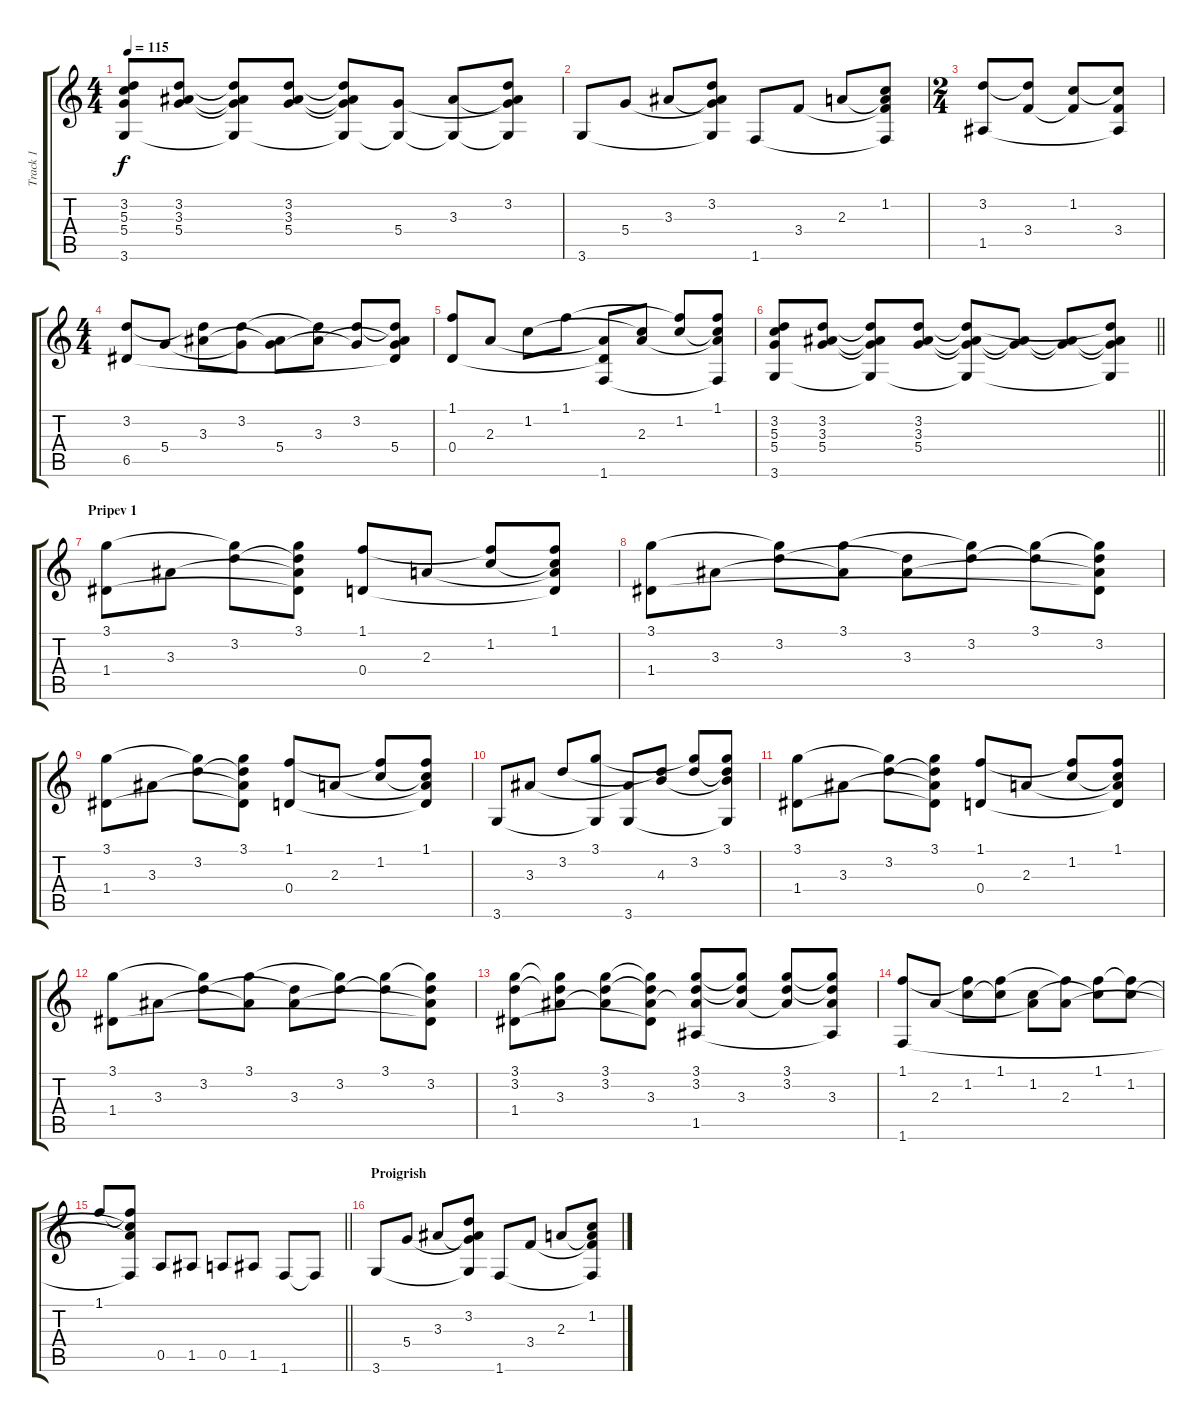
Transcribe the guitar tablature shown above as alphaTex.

\track ("Track 1" "Track 1") {instrument acousticguitarsteel}
\staff {score tabs}
\tuning (E4 B3 G3 D3 A2 E2) {hide}
\ts (4 4)
\tempo 115
\clef g2
\ks c
(3.2 5.3 5.4 3.6).8{dy f} (3.2 3.3 5.4).8 (3.2{t} 3.3{t} 5.4{t} 3.6{t}).8 (3.2 3.3 5.4).8 (3.2{t} 3.3{t} 5.4{t} 3.6{t}).8 (5.4 3.6{t}).8 (3.3 3.6{t}).8 (3.2 3.3{t} 5.4{t} 3.6{t}).8 |
3.6.8 5.4.8 3.3.8 (3.2 3.3{t} 5.4{t} 3.6{t}).8 1.6.8 3.4.8 2.3.8 (1.2 2.3{t} 3.4{t} 1.6{t}).8 |
\ts (2 4)
(3.2 1.5).8 (3.2{t} 3.4).8 (1.2 3.4{t}).8 (1.2{t} 3.4 1.5{t}).8 |
\ts (4 4)
(3.2 6.5).8 5.4.8 (3.2{t} 3.3).8 (3.2 5.4{t}).8 (3.3{t} 5.4).8 (3.2{t} 3.3).8 (3.2 5.4{t}).8 (3.2{t} 3.3{t} 5.4 6.5{t}).8 |
(1.1 0.4).8 2.3.8 1.2.8 1.1.8 (2.3{t} 0.4{t} 1.6).8 (1.2{t} 2.3).8 (1.1{t} 1.2).8 (1.1 1.2{t} 2.3{t} 1.6{t}).8 |
\barLineRight lightlight
(3.2 5.3 5.4 3.6).8 (3.2 3.3 5.4).8 (3.2{t} 3.3{t} 5.4{t} 3.6{t}).8 (3.2 3.3 5.4).8 (3.2{t} 3.3{t} 5.4{t} 3.6{t}).8 (3.3{t} 5.4{t}).8 (3.3{t} 5.4{t}).8 (3.2{t} 3.3{t} 5.4{t} 3.6{t}).8 |
\section ("" "Pripev 1")
(3.1 1.4).8 3.3.8 (3.1{t} 3.2).8 (3.1 3.2{t} 3.3{t} 1.4{t}).8 (1.1 0.4).8 2.3.8 (1.1{t} 1.2).8 (1.1 1.2{t} 2.3{t} 0.4{t}).8 |
(3.1 1.4).8 3.3.8 (3.1{t} 3.2).8 (3.1 3.3{t}).8 (3.2{t} 3.3).8 (3.1{t} 3.2).8 (3.1 3.2{t}).8 (3.1{t} 3.2 3.3{t} 1.4{t}).8 |
(3.1 1.4).8 3.3.8 (3.1{t} 3.2).8 (3.1 3.2{t} 3.3{t} 1.4{t}).8 (1.1 0.4).8 2.3.8 (1.1{t} 1.2).8 (1.1 1.2{t} 2.3{t} 0.4{t}).8 |
3.6.8 3.3.8 3.2.8 (3.1 3.6{t}).8 (3.3{t} 3.6).8 (3.2{t} 4.3).8 (3.1{t} 3.2).8 (3.1 3.2{t} 4.3{t} 3.6{t}).8 |
(3.1 1.4).8 3.3.8 (3.1{t} 3.2).8 (3.1 3.2{t} 3.3{t} 1.4{t}).8 (1.1 0.4).8 2.3.8 (1.1{t} 1.2).8 (1.1 1.2{t} 2.3{t} 0.4{t}).8 |
(3.1 1.4).8 3.3.8 (3.1{t} 3.2).8 (3.1 3.3{t}).8 (3.2{t} 3.3).8 (3.1{t} 3.2).8 (3.1 3.2{t}).8 (3.1{t} 3.2 3.3{t} 1.4{t}).8 |
(3.1 3.2 1.4).8 (3.1{t} 3.2{t} 3.3).8 (3.1 3.2 3.3{t}).8 (3.1{t} 3.2{t} 3.3 1.4{t}).8 (3.1 3.2 3.3{t} 1.5).8 (3.1{t} 3.2{t} 3.3).8 (3.1 3.2 3.3{t}).8 (3.1{t} 3.2{t} 3.3 1.5{t}).8 |
(1.1 1.6).8 2.3.8 (1.1{t} 1.2).8 (1.1 1.2{t}).8 (1.2 2.3{t}).8 (1.1{t} 2.3).8 (1.1 1.2{t}).8 (1.1{t} 1.2).8 |
\barLineRight lightlight
1.1.8 (1.1{t} 1.2{t} 2.3{t} 1.6{t}).8 0.5.8 1.5.8 0.5.8 1.5.8 1.6.8 1.6{t}.8 |
\section ("" "Proigrish")
3.6.8 5.4.8 3.3.8 (3.2 3.3{t} 5.4{t} 3.6{t}).8 1.6.8 3.4.8 2.3.8 (1.2 2.3{t} 3.4{t} 1.6{t}).8
